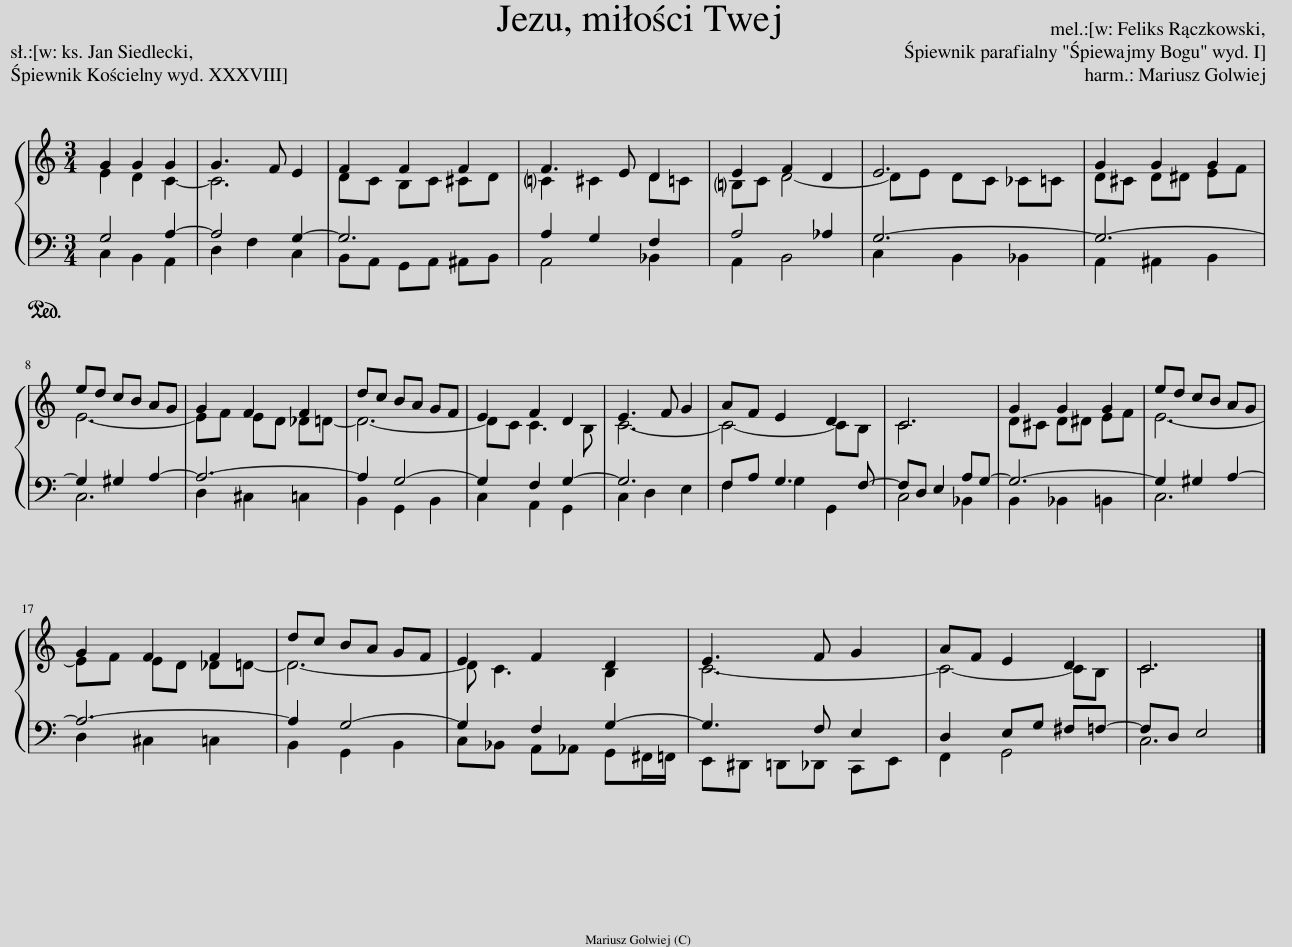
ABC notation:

X:1
%%score { ( 1 2 ) | ( 3 4 ) }
L:1/8
Q:1/4=92
M:3/4
I:linebreak $
K:C
V:1 treble
V:2 treble
V:3 bass
V:4 bass
V:1
 G2 G2 G2 | G3 F E2 | F2 F2 F2 | F3 E D2 | E2 F2 D2 | %5
 E6 | G2 G2 G2 |$ ed cB AG | G2 F2 F2 | dc BA GF | %10
 E2 F2 D2 | E3 F G2 | AF E2 D2 | C6 | G2 G2 G2 | %15
 ed cB AG |$ G2 F2 F2 | dc BA GF | E2 F2 D2 | E3 F G2 | %20
 AF E2 D2 | C6 |] %22
V:2
 E2 D2 C2- | C6 | DC B,C ^CD | !courtesy!=C2 ^C2 D=C | !courtesy!=B,C D4- | %5
 DE DC _C=C | D^C D^D EF |$ E6- | EF ED _D=D- | D6- | %10
 DC C3 B, | C6- | C4- CB, | C6 | D^C D^D EF | %15
 E6- |$ EF ED _D=D- | D6- | D C3 B,2 | C6- | %20
 C4- CB, | C6 |] %22
V:3
 G,4 A,2- | A,4 G,2- | G,6 | A,2 G,2 F,2 | A,4 _A,2 | %5
 G,6- | G,6- |$ G,2 ^G,2 A,2- | A,6- | A,2 G,4- | %10
 G,2 F,2 G,2- | G,6 | F,A, G,3 F,- | F,D, E,2 A,G,- | G,6- | %15
 G,2 ^G,2 A,2- |$ A,6- | A,2 G,4- | G,2 F,2 G,2- | G,3 F, E,2 | %20
 D,2 E,G, ^F,=F,- | F,D, E,4 |] %22
V:4
 C,2 B,,2 A,,2 | D,2 F,2 C,2 | B,,A,, G,,A,, ^A,,B,, | A,,4 _B,,2 | A,,2 B,,4 | %5
 C,2 B,,2 _B,,2 | A,,2 ^A,,2 B,,2 |$ C,6 | D,2 ^C,2 =C,2 | B,,2 G,,2 B,,2 | %10
 C,2 A,,2 G,,2 | C,2 D,2 E,2 | F,2 G,2 G,,2 | C,4 _B,,2 | B,,2 _B,,2 =B,,2 | %15
 C,6 |$ D,2 ^C,2 =C,2 | B,,2 G,,2 B,,2 | C,_B,, A,,_A,, G,,^F,,/=F,,/ | E,,^D,, =D,,_D,, C,,E,, | %20
 F,,2 G,,4 | C,6 |] %22
